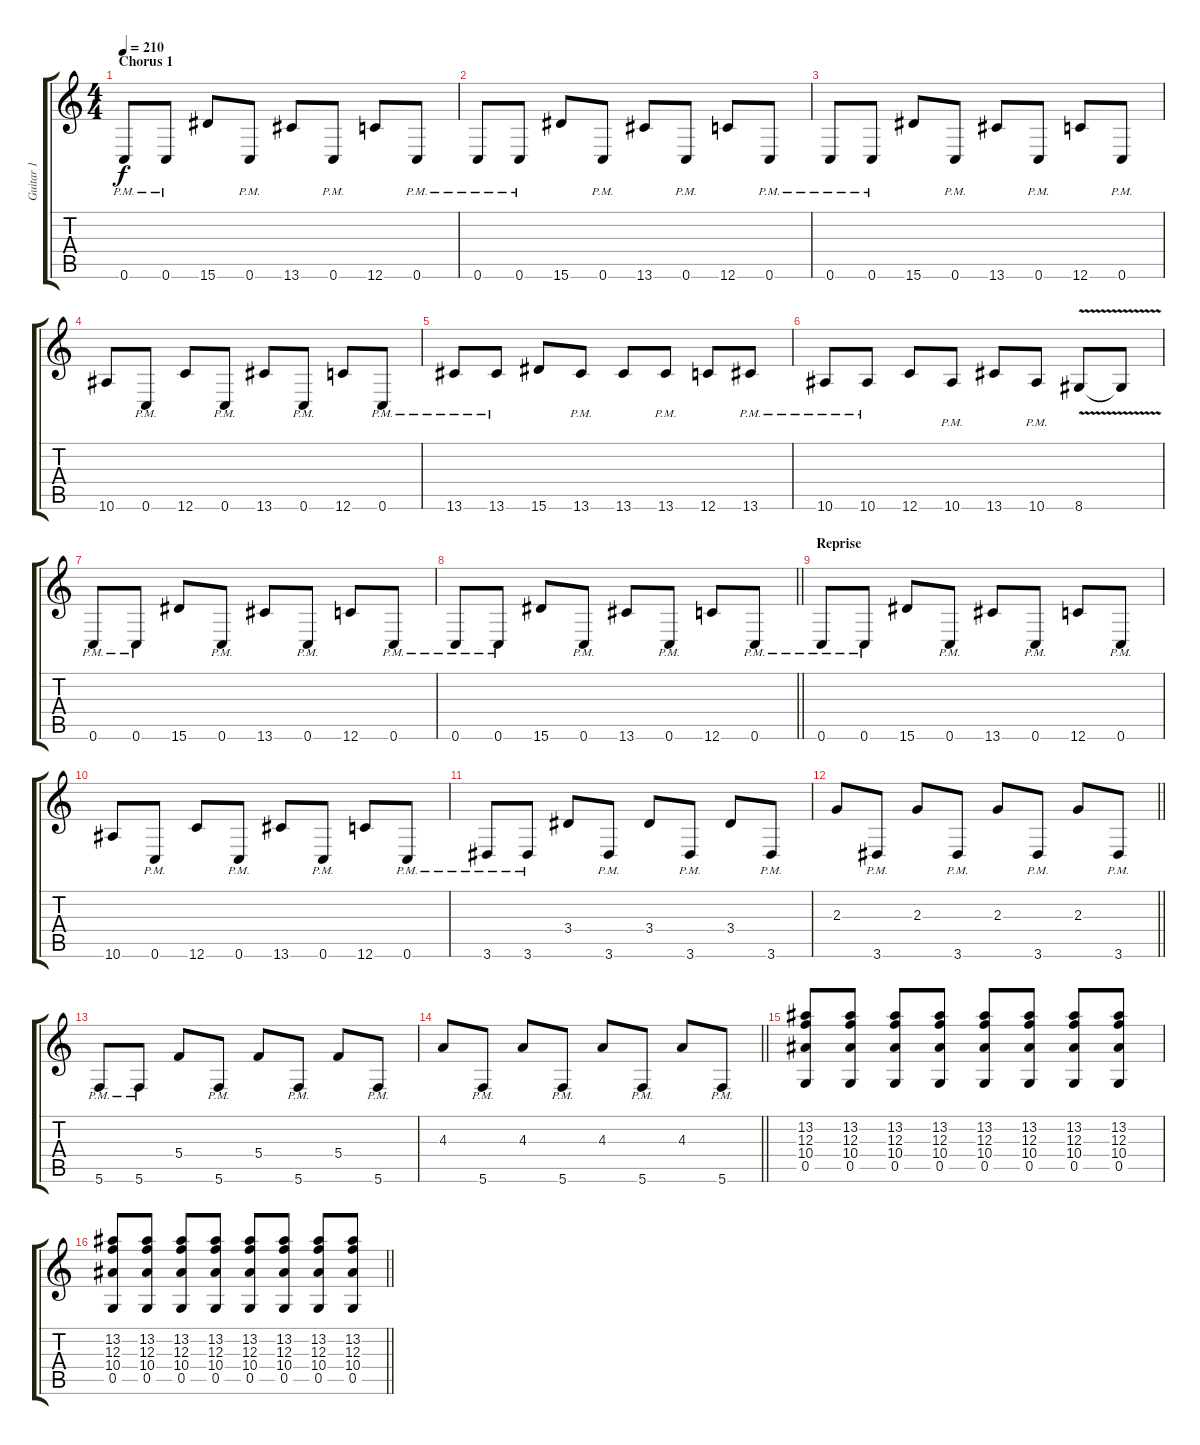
\track ("Guitar 1" "Guitar 1") {instrument distortionguitar}
\staff {score tabs}
\tuning (D4 A3 F3 C3 G2 C2) {hide}
\ts (4 4)
\section ("" "Chorus 1")
\tempo 210
\clef g2
\ks c
0.6{pm}.8{dy f} 0.6{pm}.8 15.6.8 0.6{pm}.8 13.6.8 0.6{pm}.8 12.6.8 0.6{pm}.8 |
0.6{pm}.8 0.6{pm}.8 15.6.8 0.6{pm}.8 13.6.8 0.6{pm}.8 12.6.8 0.6{pm}.8 |
0.6{pm}.8 0.6{pm}.8 15.6.8 0.6{pm}.8 13.6.8 0.6{pm}.8 12.6.8 0.6{pm}.8 |
10.6.8 0.6{pm}.8 12.6.8 0.6{pm}.8 13.6.8 0.6{pm}.8 12.6.8 0.6{pm}.8 |
13.6{pm}.8 13.6{pm}.8 15.6.8 13.6{pm}.8 13.6.8 13.6{pm}.8 12.6.8 13.6{pm}.8 |
10.6{pm}.8 10.6{pm}.8 12.6.8 10.6{pm}.8 13.6.8 10.6{pm}.8 8.6{v}.8 8.6{t}.8 |
0.6{pm}.8 0.6{pm}.8 15.6.8 0.6{pm}.8 13.6.8 0.6{pm}.8 12.6.8 0.6{pm}.8 |
\barLineRight lightlight
0.6{pm}.8 0.6{pm}.8 15.6.8 0.6{pm}.8 13.6.8 0.6{pm}.8 12.6.8 0.6{pm}.8 |
\section ("" "Reprise")
0.6{pm}.8 0.6{pm}.8 15.6.8 0.6{pm}.8 13.6.8 0.6{pm}.8 12.6.8 0.6{pm}.8 |
10.6.8 0.6{pm}.8 12.6.8 0.6{pm}.8 13.6.8 0.6{pm}.8 12.6.8 0.6{pm}.8 |
3.6{pm}.8 3.6{pm}.8 3.4.8 3.6{pm}.8 3.4.8 3.6{pm}.8 3.4.8 3.6{pm}.8 |
\barLineRight lightlight
2.3.8 3.6{pm}.8 2.3.8 3.6{pm}.8 2.3.8 3.6{pm}.8 2.3.8 3.6{pm}.8 |
5.6{pm}.8 5.6{pm}.8 5.4.8 5.6{pm}.8 5.4.8 5.6{pm}.8 5.4.8 5.6{pm}.8 |
\barLineRight lightlight
4.3.8 5.6{pm}.8 4.3.8 5.6{pm}.8 4.3.8 5.6{pm}.8 4.3.8 5.6{pm}.8 |
(13.2 12.3 10.4 0.5).8 (13.2 12.3 10.4 0.5).8 (13.2 12.3 10.4 0.5).8 (13.2 12.3 10.4 0.5).8 (13.2 12.3 10.4 0.5).8 (13.2 12.3 10.4 0.5).8 (13.2 12.3 10.4 0.5).8 (13.2 12.3 10.4 0.5).8 |
\barLineRight lightlight
(13.2 12.3 10.4 0.5).8 (13.2 12.3 10.4 0.5).8 (13.2 12.3 10.4 0.5).8 (13.2 12.3 10.4 0.5).8 (13.2 12.3 10.4 0.5).8 (13.2 12.3 10.4 0.5).8 (13.2 12.3 10.4 0.5).8 (13.2 12.3 10.4 0.5).8
